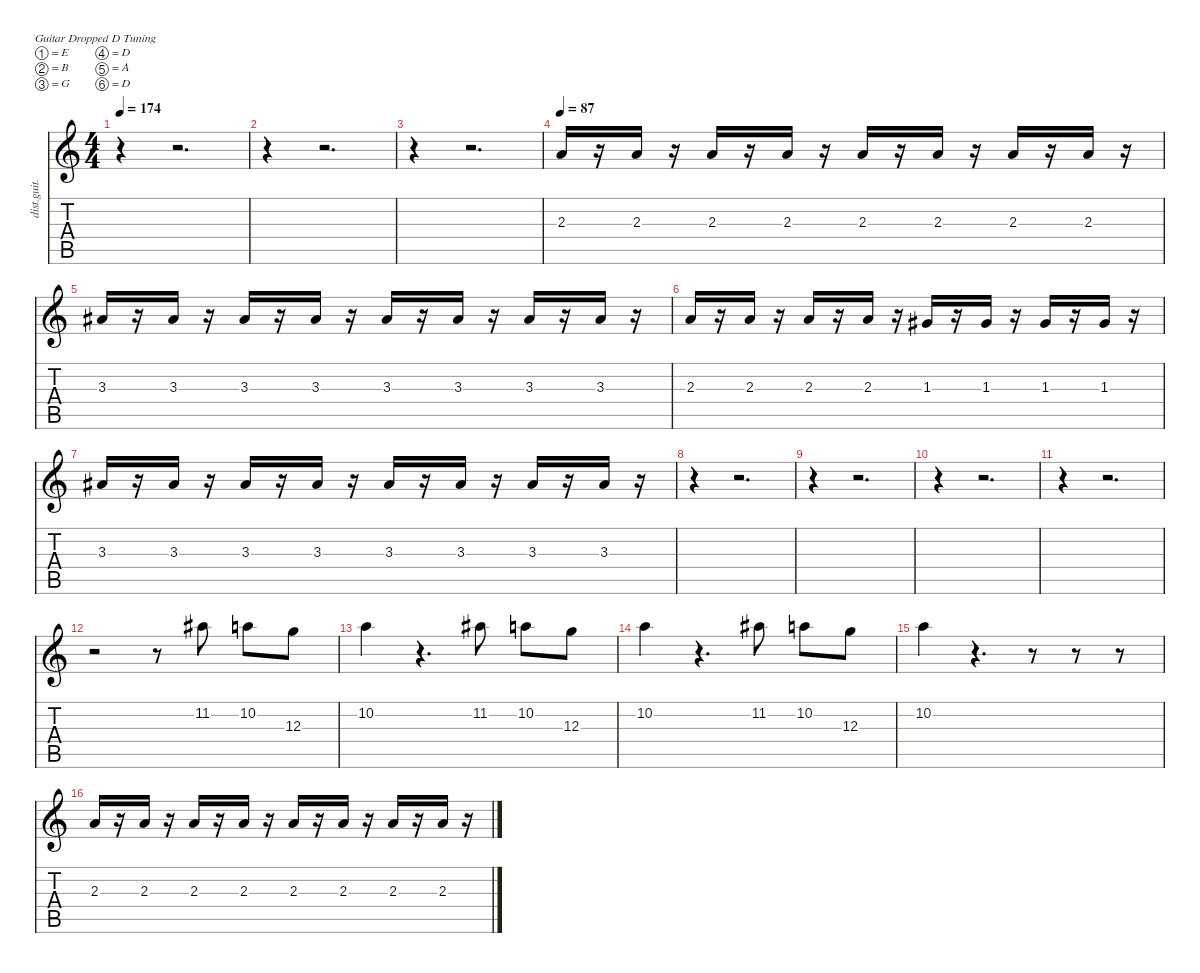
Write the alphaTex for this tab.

\defaultSystemsLayout 4
\hideDynamics
\bracketExtendMode nobrackets
\track ("Дорожка 6" "dist.guit.") {instrument distortionguitar}
\staff {score tabs}
\tuning (E4 B3 G3 D3 A2 D2)
\ts (4 4)
\tempo 174
\clef g2
\ks c
r.4{dy f} r.2{d} |
r.4 r.2{d} |
r.4 r.2{d} |
\tempo 87
2.3.16 r.16 2.3.16 r.16 2.3.16 r.16 2.3.16 r.16 2.3.16 r.16 2.3.16 r.16 2.3.16 r.16 2.3.16 r.16 |
3.3{acc #}.16 r.16 3.3{acc #}.16 r.16 3.3{acc #}.16 r.16 3.3{acc #}.16 r.16 3.3{acc #}.16 r.16 3.3{acc #}.16 r.16 3.3{acc #}.16 r.16 3.3{acc #}.16 r.16 |
2.3.16 r.16 2.3.16 r.16 2.3.16 r.16 2.3.16 r.16 1.3{acc #}.16 r.16 1.3{acc #}.16 r.16 1.3{acc #}.16 r.16 1.3{acc #}.16 r.16 |
3.3{acc #}.16 r.16 3.3{acc #}.16 r.16 3.3{acc #}.16 r.16 3.3{acc #}.16 r.16 3.3{acc #}.16 r.16 3.3{acc #}.16 r.16 3.3{acc #}.16 r.16 3.3{acc #}.16 r.16 |
r.4 r.2{d} |
r.4 r.2{d} |
r.4 r.2{d} |
r.4 r.2{d} |
r.2 r.8 11.2{acc #}.8 10.2.8 12.3.8 |
10.2.4 r.4{d} 11.2{acc #}.8 10.2.8 12.3.8 |
10.2.4 r.4{d} 11.2{acc #}.8 10.2.8 12.3.8 |
10.2.4 r.4{d} r.8 r.8 r.8 |
2.3.16 r.16 2.3.16 r.16 2.3.16 r.16 2.3.16 r.16 2.3.16 r.16 2.3.16 r.16 2.3.16 r.16 2.3.16 r.16
